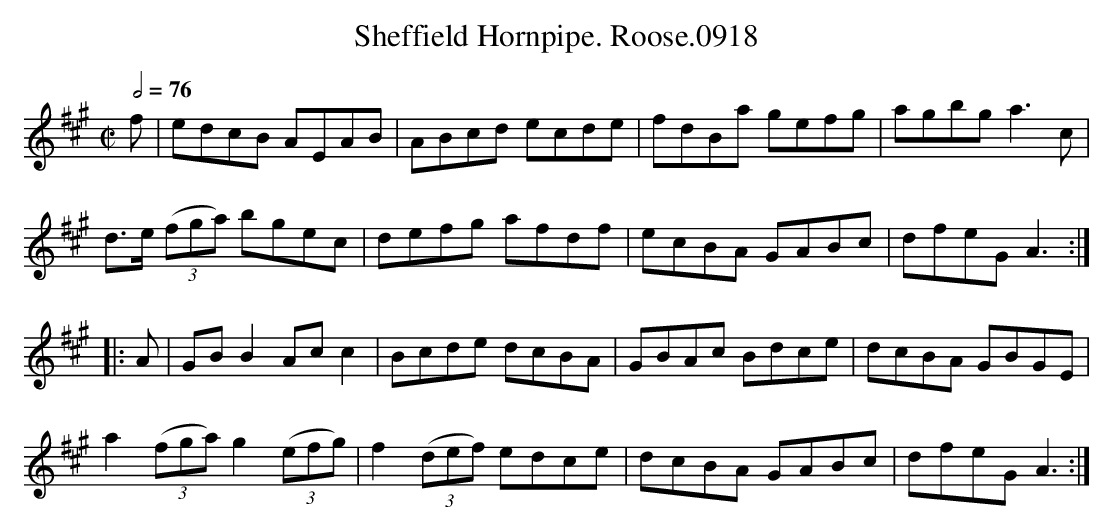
X:1
T:Sheffield Hornpipe. Roose.0918
Q:1/2=76
M:C|
L:1/8
K:A
f|edcB AEAB|ABcd ecde|fdBa gefg|agbga3c|
d>e ((3fga) bgec|defg afdf|ecBA GABc|dfeGA3:|
|:A|GBB2 Acc2|Bcde dcBA|GBAc Bdce|dcBA GBGE|
a2((3fga) g2((3efg)|f2((3def) edce|dcBA GABc|dfeGA3:|
